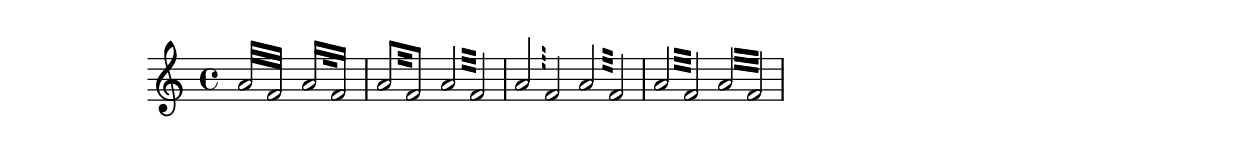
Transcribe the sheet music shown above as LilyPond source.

%% Do not edit this file; it is auto-generated from LSR http://lsr.dsi.unimi.it
%% This file is in the public domain.
\version "2.13.1"

\header {
  lsrtags = "rhythms, repeats"

  texidoc = "
If a tremolo's total duration is less than a quarter-note, or exactly a
half-note, or between a half-note and a whole-note, it is normally
typeset with all beams touching the stems.  Certain engraving styles
typeset some of these beams as centered floating beams that do not
touch the stems.  The number of floating beams in this type of tremolo
is controlled with the @code{'gap-count } property of the @code{Beam}
object, and the size of the gaps between beams and stems is set with
the @code{'gap} property.



"
  doctitle = "Engraving tremolos with floating beams"
} % begin verbatim

\relative c'' {
  \repeat tremolo 8 { a32 f }
  \override Beam #'gap-count = #1
  \repeat tremolo 8 { a32 f }
  \override Beam #'gap-count = #2
  \repeat tremolo 8 { a32 f }
  \override Beam #'gap-count = #3
  \repeat tremolo 8 { a32 f }

  \override Beam #'gap-count = #3
  \override Beam #'gap = #1.33
  \repeat tremolo 8 { a32 f }
  \override Beam #'gap = #1
  \repeat tremolo 8 { a32 f }
  \override Beam #'gap = #0.67
  \repeat tremolo 8 { a32 f }
  \override Beam #'gap = #0.33
  \repeat tremolo 8 { a32 f }
}




